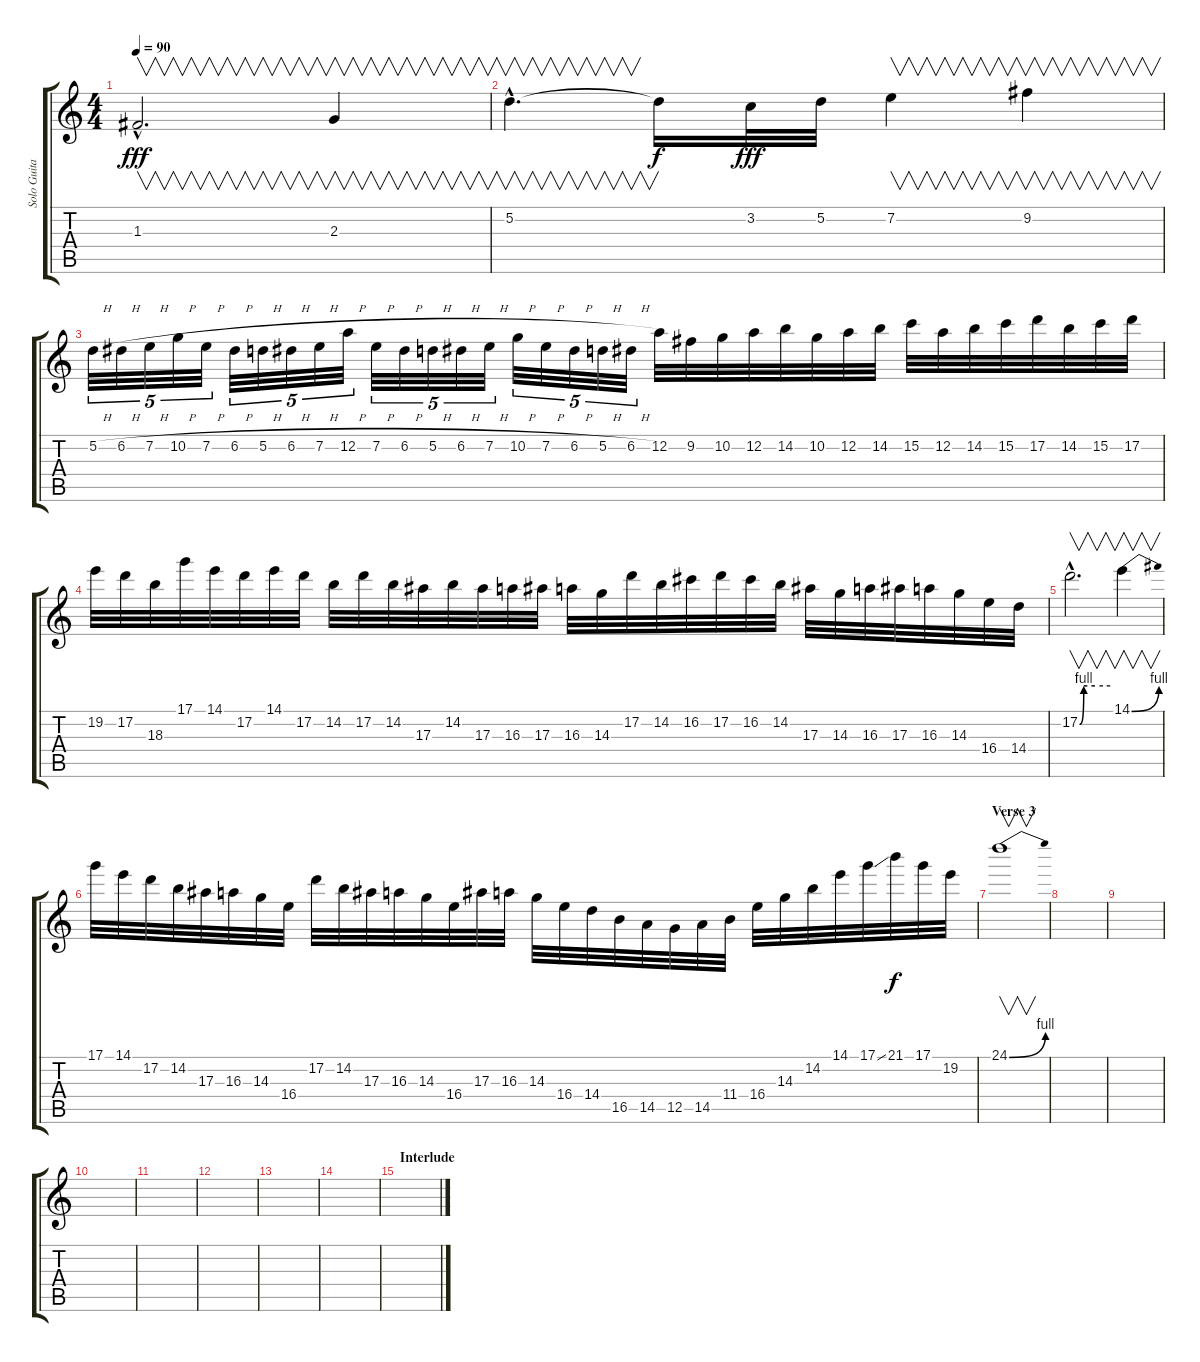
\track ("Solo Guitar" "Solo Guita") {instrument overdrivenguitar}
\staff {score tabs}
\tuning (D4 A3 F3 C3 G2 C2) {hide}
\ts (4 4)
\tempo 90
\clef g2
\ks c
1.3{hac}.2{v d dy fff} 2.3.4{v} |
5.2{hac}.4{v d} 5.2{t}.16{dy f} 3.2.32{dy fff} 5.2.32 7.2.4{v} 9.2.4{v} |
5.2{h}.32{tu (5 4)} 6.2{h}.32{tu (5 4)} 7.2{h}.32{tu (5 4)} 10.2{h}.32{tu (5 4)} 7.2{h}.32{tu (5 4)} 6.2{h}.32{tu (5 4)} 5.2{h}.32{tu (5 4)} 6.2{h}.32{tu (5 4)} 7.2{h}.32{tu (5 4)} 12.2{h}.32{tu (5 4)} 7.2{h}.32{tu (5 4)} 6.2{h}.32{tu (5 4)} 5.2{h}.32{tu (5 4)} 6.2{h}.32{tu (5 4)} 7.2{h}.32{tu (5 4)} 10.2{h}.32{tu (5 4)} 7.2{h}.32{tu (5 4)} 6.2{h}.32{tu (5 4)} 5.2{h}.32{tu (5 4)} 6.2{h}.32{tu (5 4)} 12.2.32 9.2.32 10.2.32 12.2.32 14.2.32 10.2.32 12.2.32 14.2.32 15.2.32 12.2.32 14.2.32 15.2.32 17.2.32 14.2.32 15.2.32 17.2.32 |
19.2.32 17.2.32 18.3.32 17.1.32 14.1.32 17.2.32 14.1.32 17.2.32 14.2.32 17.2.32 14.2.32 17.3.32 14.2.32 17.3.32 16.3.32 17.3.32 16.3.32 14.3.32 17.2.32 14.2.32 16.2.32 17.2.32 16.2.32 14.2.32 17.3.32 14.3.32 16.3.32 17.3.32 16.3.32 14.3.32 16.4.32 14.4.32 |
17.2{be (custom 0 0 8 4 15 4 30 4 60 4) hac}.2{v d} 14.1{be (bend 0 0 60 4)}.4{v} |
17.1.32 14.1.32 17.2.32 14.2.32 17.3.32 16.3.32 14.3.32 16.4.32 17.2.32 14.2.32 17.3.32 16.3.32 14.3.32 16.4.32 17.3.32 16.3.32 14.3.32 16.4.32 14.4.32 16.5.32 14.5.32 12.5.32 14.5.32 11.4.32 16.4.32 14.3.32 14.2.32 14.1.32 17.1{ss}.32 21.1.32{dy f} 17.1.32 19.2.32 |
\section ("" "Verse 3")
24.1{be (bend 0 0 60 4)}.1{v} |
|
|
|
|
|
|
|
\section ("" "Interlude")
